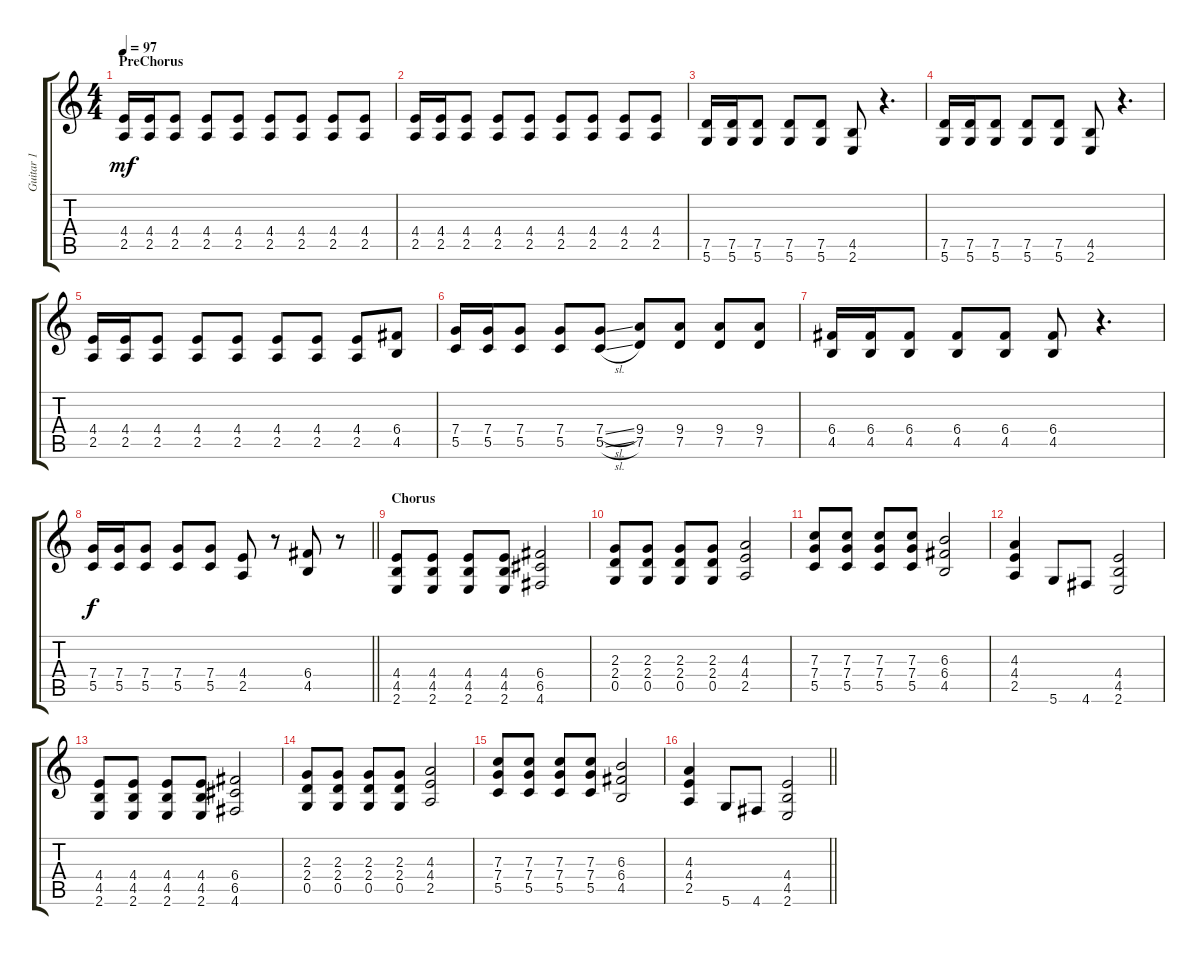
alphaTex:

\track ("Guitar 1" "Guitar 1") {instrument overdrivenguitar}
\staff {score tabs}
\tuning (D4 A3 F3 C3 G2 D2) {hide}
\ts (4 4)
\section ("" "PreChorus")
\tempo 97
\clef g2
\ks c
(4.4 2.5).16{dy mf} (4.4 2.5).16 (4.4 2.5).8 (4.4 2.5).8 (4.4 2.5).8 (4.4 2.5).8 (4.4 2.5).8 (4.4 2.5).8 (4.4 2.5).8 |
(4.4 2.5).16 (4.4 2.5).16 (4.4 2.5).8 (4.4 2.5).8 (4.4 2.5).8 (4.4 2.5).8 (4.4 2.5).8 (4.4 2.5).8 (4.4 2.5).8 |
(7.5 5.6).16 (7.5 5.6).16 (7.5 5.6).8 (7.5 5.6).8 (7.5 5.6).8 (4.5 2.6).8 r.4{d} |
(7.5 5.6).16 (7.5 5.6).16 (7.5 5.6).8 (7.5 5.6).8 (7.5 5.6).8 (4.5 2.6).8 r.4{d} |
(4.4 2.5).16 (4.4 2.5).16 (4.4 2.5).8 (4.4 2.5).8 (4.4 2.5).8 (4.4 2.5).8 (4.4 2.5).8 (4.4 2.5).8 (6.4 4.5).8 |
(7.4 5.5).16 (7.4 5.5).16 (7.4 5.5).8 (7.4 5.5).8 (7.4{sl} 5.5{sl}).8 (9.4 7.5).8 (9.4 7.5).8 (9.4 7.5).8 (9.4 7.5).8 |
(6.4 4.5).16 (6.4 4.5).16 (6.4 4.5).8 (6.4 4.5).8 (6.4 4.5).8 (6.4 4.5).8 r.4{d} |
\barLineRight lightlight
(7.4 5.5).16{dy f} (7.4 5.5).16 (7.4 5.5).8 (7.4 5.5).8 (7.4 5.5).8 (4.4 2.5).8 r.8 (6.4 4.5).8 r.8 |
\section ("" "Chorus")
(4.4 4.5 2.6).8 (4.4 4.5 2.6).8 (4.4 4.5 2.6).8 (4.4 4.5 2.6).8 (6.4 6.5 4.6).2 |
(2.3 2.4 0.5).8 (2.3 2.4 0.5).8 (2.3 2.4 0.5).8 (2.3 2.4 0.5).8 (4.3 4.4 2.5).2 |
(7.3 7.4 5.5).8 (7.3 7.4 5.5).8 (7.3 7.4 5.5).8 (7.3 7.4 5.5).8 (6.3 6.4 4.5).2 |
(4.3 4.4 2.5).4 5.6.8 4.6.8 (4.4 4.5 2.6).2 |
(4.4 4.5 2.6).8 (4.4 4.5 2.6).8 (4.4 4.5 2.6).8 (4.4 4.5 2.6).8 (6.4 6.5 4.6).2 |
(2.3 2.4 0.5).8 (2.3 2.4 0.5).8 (2.3 2.4 0.5).8 (2.3 2.4 0.5).8 (4.3 4.4 2.5).2 |
(7.3 7.4 5.5).8 (7.3 7.4 5.5).8 (7.3 7.4 5.5).8 (7.3 7.4 5.5).8 (6.3 6.4 4.5).2 |
\barLineRight lightlight
(4.3 4.4 2.5).4 5.6.8 4.6.8 (4.4 4.5 2.6).2
